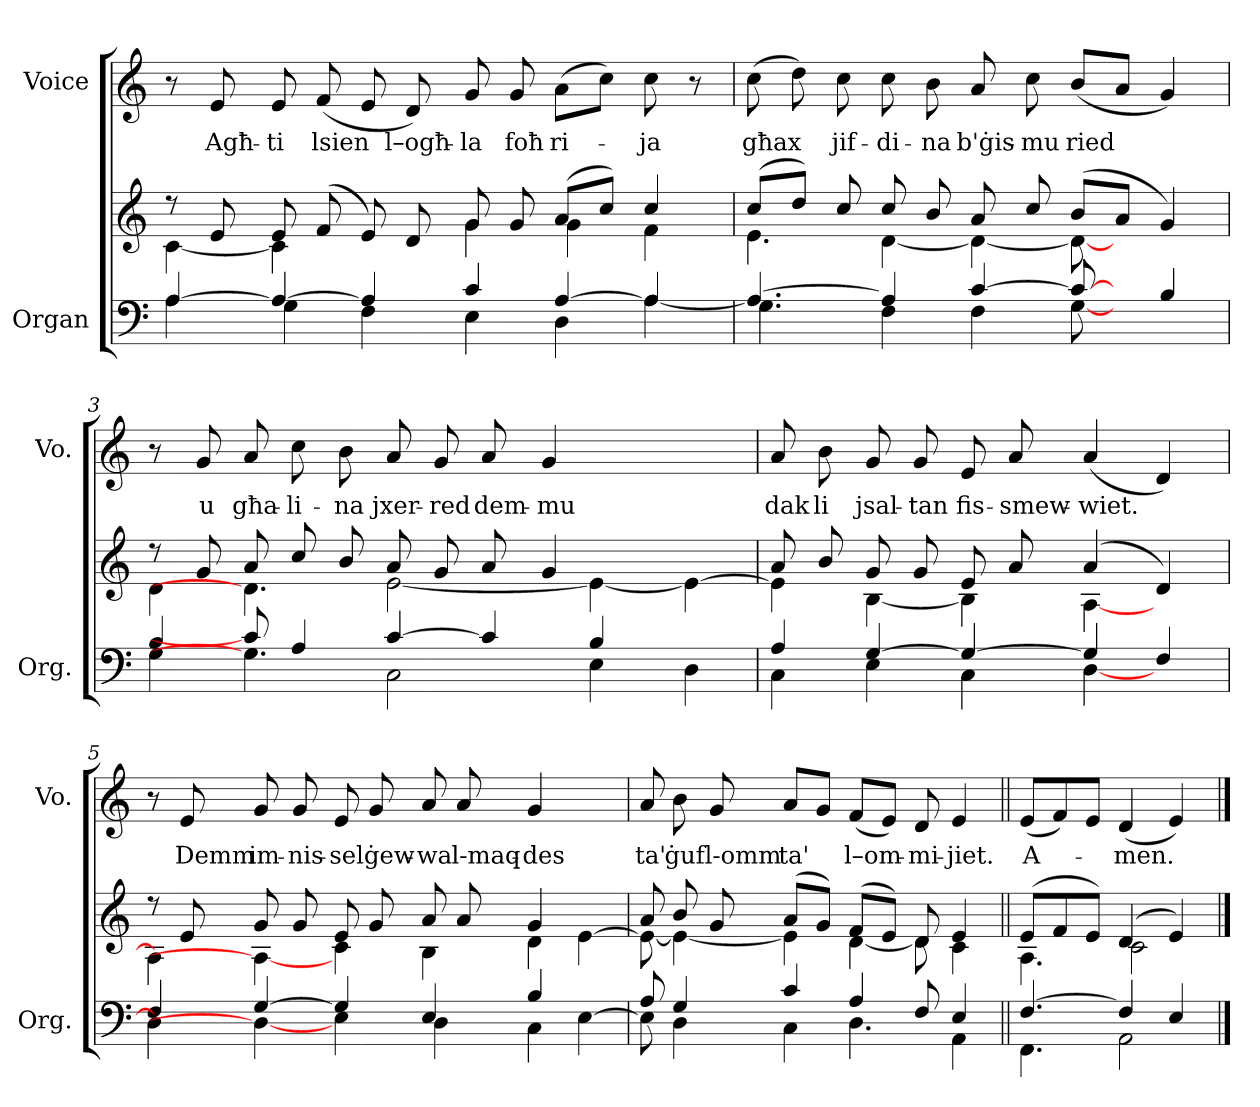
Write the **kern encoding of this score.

**kern	**kern	**kern	**text
*part2	*part2	*part1	*part1
*staff3	*staff2	*staff1	*staff1
*I"Organ	*	*I"Voice	*
*I'Org.	*	*I'Vo.	*
*clefF4	*clefG2	*clefG2	*
*k[]	*k[]	*k[]	*
=1	=1	=1	=1
*^	*^	*	*
[4A/	4A\	8r	[4c\	8r	.
!	!	!	!	!	!LO:LY:b
.	.	8e/	.	8e/	Agħ-
!	!	!	!	!	!LO:LY:b
4A/_	4G\	8e/	4c\]	8e/	-ti
!	!	!	!	!	!LO:LY:b
.	.	(8f/	.	(8f/	lsien
4A/]	4F\	8e/)	4ryy	8e/	.
!	!	!	!	!	!LO:LY:b
.	.	8d/	.	8d/)	l–ogħ-
!	!	!	!	!	!LO:LY:b
4c/	4E\	8g/	4g\	8g/	-la
!	!	!	!	!	!LO:LY:b
.	.	8g/	.	8g/	foħ
!	!	!	!	!	!LO:LY:b
[4A/	4D\	(8a/L	4g\	(8a\L	ri-
.	.	8cc/J)	.	8cc\J)	.
!	!	!	!	!	!LO:LY:b
4A/]	[4A\	4cc/	4f\	8cc\	-ja
.	.	.	.	8r	.
=2`	=2`	=2`	=2`	=2`	=2`
!	!	!	!	!	!LO:LY:b
4.A/_	4.G\	(8cc/L	4.e\	(8cc\	għax
.	.	8dd/J)	.	8dd\)	.
!	!	!	!	!	!LO:LY:b
.	.	8cc/	.	8cc\	jif-
!	!	!	!	!	!LO:LY:b
4A/]	4F\	8cc/	[4d\	8cc\	-di-
!	!	!	!	!	!LO:LY:b
.	.	8b/	.	8b\	-na
!	!	!	!	!	!LO:LY:b
[4c/	4F\	8a/	4d\_	8a/	b'ġis-
!	!	!	!	!	!LO:LY:b
.	.	8cc/	.	8cc\	-mu
!	!	!	!	!	!LO:LY:b
8c/_	[8G\	(8b/L	8d\_	(8b/L	ried
8ryy	4.ryy	8a/J	4.ryy	8a/J	.
4B/	.	4g/)	.	4g/)	.
!!LO:LB:g=z
=3	=3	=3	=3	=3	=3
4B/	4G\	8r	4d\	8r	.
!	!	!	!	!	!LO:LY:b
.	.	8g/	.	8g/	u
!	!	!	!	!	!LO:LY:b
8c/]	4.G\]	8a/	4.d\]	8a/	għa-
!	!	!	!	!	!LO:LY:b
4A/	.	8cc/	.	8cc\	-li-
!	!	!	!	!	!LO:LY:b
.	.	8b/	.	8b\	-na
!	!	!	!	!	!LO:LY:b
[4c/	2C\	8a/	[2e\	8a/	jxer-
!	!	!	!	!	!LO:LY:b
.	.	8g/	.	8g/	-red
!	!	!	!	!	!LO:LY:b
4c/]	.	8a/	.	8a/	dem-
!	!	!	!	!	!LO:LY:b
.	.	4g/	.	4g/	-mu
4B/	4E\	.	4e\_	.	.
.	.	4.ryy	.	4.ryy	.
4ryy	4D\	.	4e\_	.	.
=4`	=4`	=4`	=4`	=4`	=4`
!	!	!	!	!	!LO:LY:b
4A/	4C\	8a/	4e\]	8a/	dak
!	!	!	!	!	!LO:LY:b
.	.	8b/	.	8b\	li
!	!	!	!	!	!LO:LY:b
[4G/	4E\	8g/	[4B\	8g/	jsal-
!	!	!	!	!	!LO:LY:b
.	.	8g/	.	8g/	-tan
!	!	!	!	!	!LO:LY:b
4G/_	4C\	8e/	4B\]	8e/	fis-
!	!	!	!	!	!LO:LY:b
.	.	8a/	.	8a/	-smew-
!	!	!	!	!	!LO:LY:b
4G/]	[4D\	(4a/	[4A\	(4a/	-wiet.
4F/	4ryy	4d/)	4ryy	4d/)	.
!!LO:LB:g=z
=5	=5	=5	=5	=5	=5
4F/	4D\]	8r	4A\]	8r	.
!	!	!	!	!	!LO:LY:b
.	.	8e/	.	8e/	Demm
!	!	!	!	!	!LO:LY:b
[4G/	4D\_	8g/	4A\_	8g/	im-
!	!	!	!	!	!LO:LY:b
.	.	8g/	.	8g/	-nis-
!	!	!	!	!	!LO:LY:b
4G/]	4E\	8e/	4c\	8e/	-sel
!	!	!	!	!	!LO:LY:b
.	.	8g/	.	8g/	ġew-
!	!	!	!	!	!LO:LY:b
4E/	4D\	8a/	4B\	8a/	-wa
!	!	!	!	!	!LO:LY:b
.	.	8a/	.	8a/	l-maq-
!	!	!	!	!	!LO:LY:b
4B/	4C\	4g/	4d\	4g/	-des
4ryy	[4E\	4ryy	[4e\	4ryy	.
=6`	=6`	=6`	=6`	=6`	=6`
!	!	!	!	!	!LO:LY:b
8A/	8E\]	8a/	8e\_	8a/	ta'
!	!	!	!	!	!LO:LY:b
4G/	4D\	8b/	4e\_	8b\	ġuf
!	!	!	!	!	!LO:LY:b
.	.	8g/	.	8g/	l-omm
!	!	!	!	!	!LO:LY:b
4c/	4C\	(8a/L	4e\]	8a/L	ta'
.	.	8g/J)	.	8g/J	.
!	!	!	!	!	!LO:LY:b
4A/	4.D\	(8f/L	[4d\	(8f/L	l–om-
.	.	8e/J)	.	8e/J)	.
!	!	!	!	!	!LO:LY:b
8F/	.	8d/	8d\]	8d/	-mi-
!	!	!	!	!	!LO:LY:b
4E/	4AA\	4e/	4c\	4e/	-jiet.
=7||	=7||	=7||	=7||	=7||	=7||
!	!	!	!	!	!LO:LY:b
[4.F/	4.FF\	(8e/L	4.A\	(8e/L	A-
.	.	8f/	.	8f/)	.
.	.	8e/J)	.	8e/J	.
!	!	!	!	!	!LO:LY:b
4F/]	2AA\	(4d/	2c\	(4d/	-men.
4E/	.	4e/)	.	4e/)	.
*v	*v	*	*	*	*
*	*v	*v	*	*
==	==	==	==
*-	*-	*-	*-
